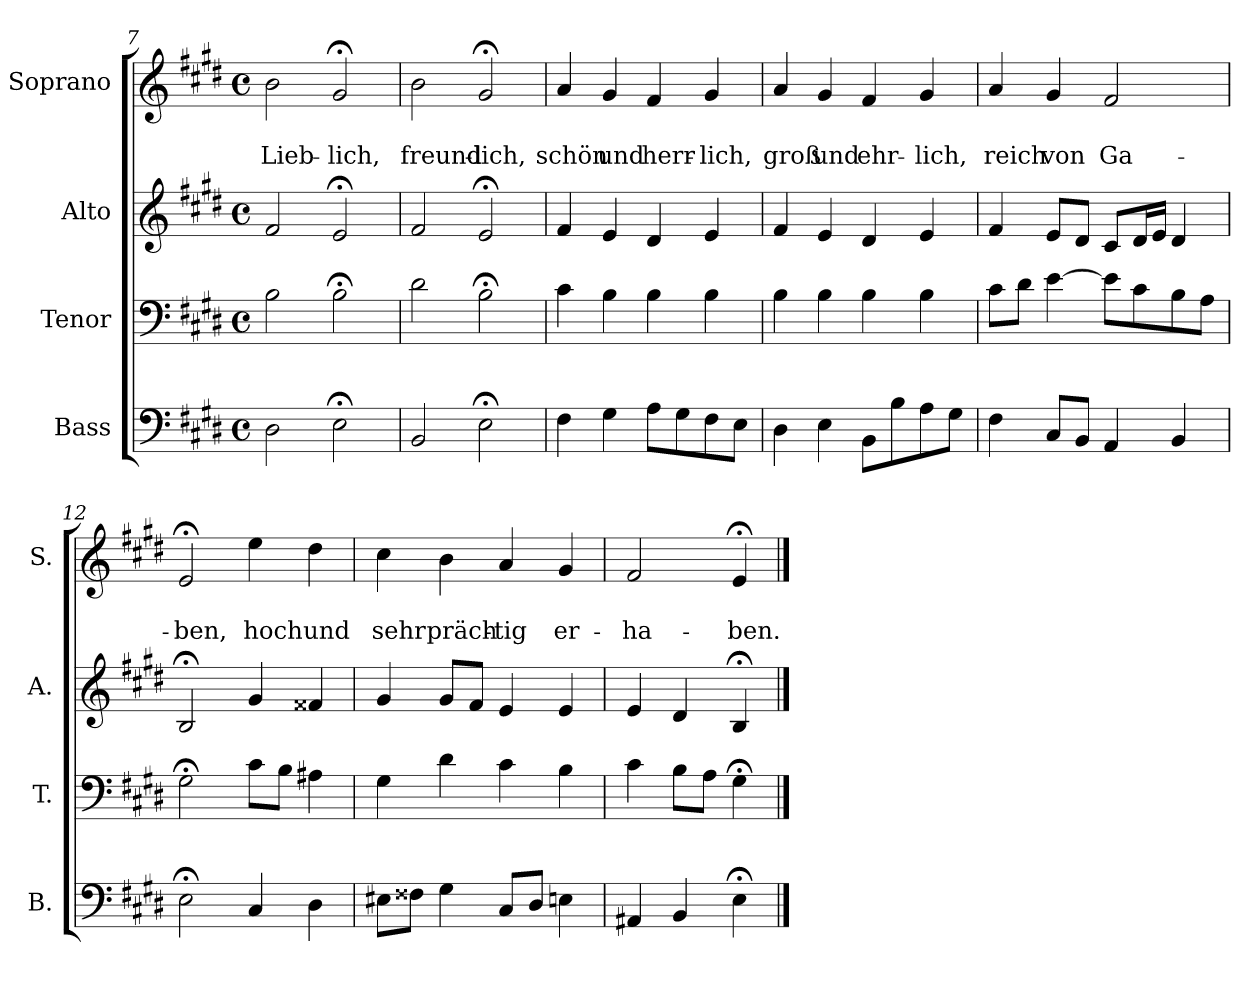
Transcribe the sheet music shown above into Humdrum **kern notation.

**kern	**kern	**kern	**kern	**text	**text
*part4	*part3	*part2	*part1	*part1	*part1
*staff4	*staff3	*staff2	*staff1	*staff1	*staff1
*I"Bass	*I"Tenor	*I"Alto	*I"Soprano	*	*
*I'B.	*I'T.	*I'A.	*I'S.	*	*
*clefF4	*clefF4	*clefG2	*clefG2	*	*
*k[f#c#g#d#]	*k[f#c#g#d#]	*k[f#c#g#d#]	*k[f#c#g#d#]	*	*
*E:	*E:	*E:	*E:	*	*
*M4/4	*M4/4	*M4/4	*M4/4	*	*
*met(c)	*met(c)	*met(c)	*met(c)	*	*
=7	=7	=7	=7	=7	=7
2D#\	2B\	2f#/	2b\	.	Lieb-
2E;<\	2B;<\	2e;</	2g#;</	.	-lich,
=8	=8	=8	=8	=8	=8
2BB/	2d#\	2f#/	2b\	.	freund-
2E;<\	2B;<\	2e;</	2g#;</	.	-lich,
=9	=9	=9	=9	=9	=9
4F#\	4c#\	4f#/	4a/	.	schön
4G#\	4B\	4e/	4g#/	.	und
8A\L	4B\	4d#/	4f#/	.	herr-
8G#\	.	.	.	.	.
8F#\	4B\	4e/	4g#/	.	-lich,
8E\J	.	.	.	.	.
=10	=10	=10	=10	=10	=10
4D#\	4B\	4f#/	4a/	.	groß
4E\	4B\	4e/	4g#/	.	und
8BB\L	4B\	4d#/	4f#/	.	ehr-
8B\	.	.	.	.	.
8A\	4B\	4e/	4g#/	.	-lich,
8G#\J	.	.	.	.	.
!!LO:LB:g=z
=11	=11	=11	=11	=11	=11
4F#\	8c#\L	4f#/	4a/	.	reich
.	8d#\J	.	.	.	.
8C#/L	[4e\	8e/L	4g#/	.	von
8BB/J	.	8d#/J	.	.	.
4AA/	8e\L]	8c#/L	2f#/	.	Ga-
.	8c#\	16d#/L	.	.	.
.	.	16e/JJ	.	.	.
4BB/	8B\	4d#/	.	.	.
.	8A\J	.	.	.	.
=12	=12	=12	=12	=12	=12
2E;<\	2G#;<\	2B;</	2e;</	.	-ben,
4C#/	8c#\L	4g#/	4ee\	.	hoch
.	8B\J	.	.	.	.
4D#\	4A#X\	4f##X/	4dd#\	.	und
=13	=13	=13	=13	=13	=13
8E#X\L	4G#\	4g#/	4cc#\	.	sehr
8F##X\J	.	.	.	.	.
4G#\	4d#\	8g#/L	4b\	.	präch-
.	.	8f#/J	.	.	.
8C#/L	4c#\	4e/	4a/	.	-tig
8D#/J	.	.	.	.	.
4En\	4B\	4e/	4g#/	.	er-
=14	=14	=14	=14	=14	=14
4AA#X/	4c#\	4e/	2f#/	.	-ha-
4BB/	8B\L	4d#/	.	.	.
.	8A\J	.	.	.	.
4E;<\	4G#;<\	4B;</	4e;</	.	-ben.
==	==	==	==	==	==
*-	*-	*-	*-	*-	*-
